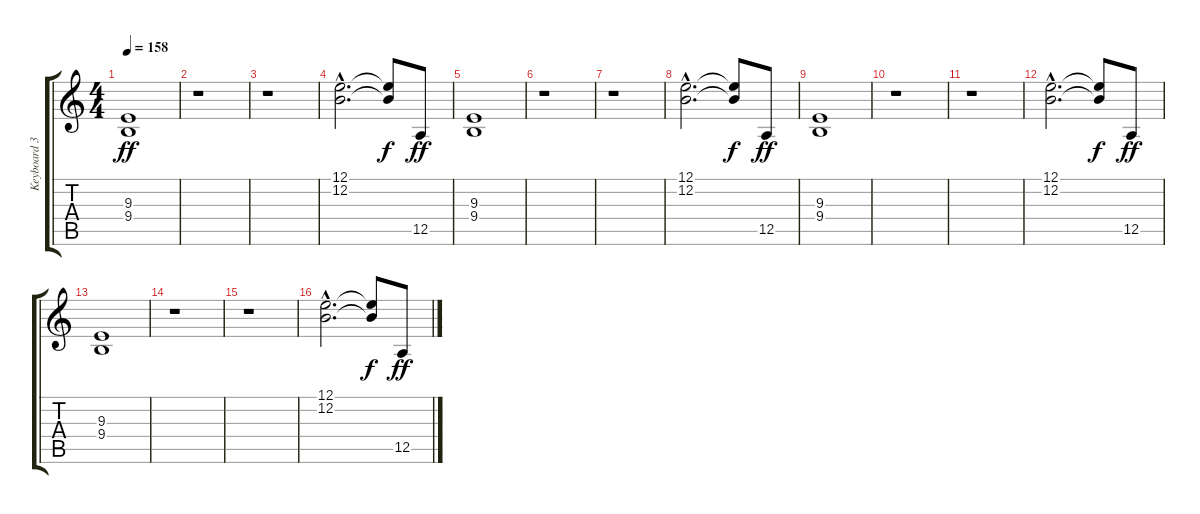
\track ("Keyboard 3" "Keyboard 3") {instrument brightacousticpiano}
\staff {score tabs}
\tuning (E4 B3 G3 D3 A2 E2) {hide}
\ts (4 4)
\tempo 158
\clef g2
\ks c
(9.3 9.4).1{dy ff} |
r.1 |
r.1 |
(12.1{hac} 12.2{hac}).2{d} (12.1{t} 12.2{t}).8{dy f} 12.5.8{dy ff} |
(9.3 9.4).1 |
r.1 |
r.1 |
(12.1{hac} 12.2{hac}).2{d} (12.1{t} 12.2{t}).8{dy f} 12.5.8{dy ff} |
(9.3 9.4).1 |
r.1 |
r.1 |
(12.1{hac} 12.2{hac}).2{d} (12.1{t} 12.2{t}).8{dy f} 12.5.8{dy ff} |
(9.3 9.4).1 |
r.1 |
r.1 |
(12.1{hac} 12.2{hac}).2{d} (12.1{t} 12.2{t}).8{dy f} 12.5.8{dy ff}
